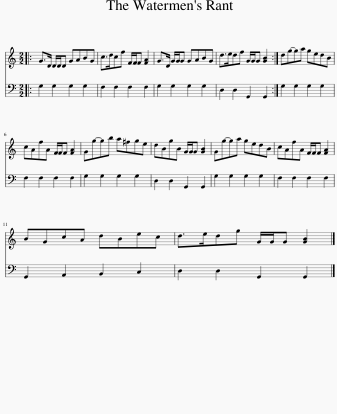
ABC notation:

X:1
%%score 1 2
L:1/8
M:2/2
I:linebreak $
K:C
V:1 treble
V:2 bass
V:1
|: G>D D/D/D GABG | c>dcf F/F/F [FA]2 | G>D G/G/G GABG | d>edf G/G/G [GB]2 :| dg-ga gedB |$ %5
 cAfA F/F/F [FA]2 | Gg-gb a^fge | dBgB G/G/G [GB]2 | Gg-ga gedB | cAfA F/F/F [FA]2 |$ %10
 BGcA dBec | d>edg G/G/G [GB]2 |] %12
V:2
|: G,2 G,2 G,2 G,2 | F,2 F,2 F,2 F,2 | G,2 G,2 G,2 G,2 | D,2 D,2 G,,2 G,,2 :| G,2 G,2 G,2 G,2 |$ %5
 F,2 F,2 F,2 F,2 | G,2 G,2 G,2 G,2 | D,2 D,2 G,,2 G,,2 | G,2 G,2 G,2 G,2 | F,2 F,2 F,2 F,2 |$ %10
 G,,2 A,,2 B,,2 C,2 | D,2 D,2 G,,2 G,,2 |] %12
